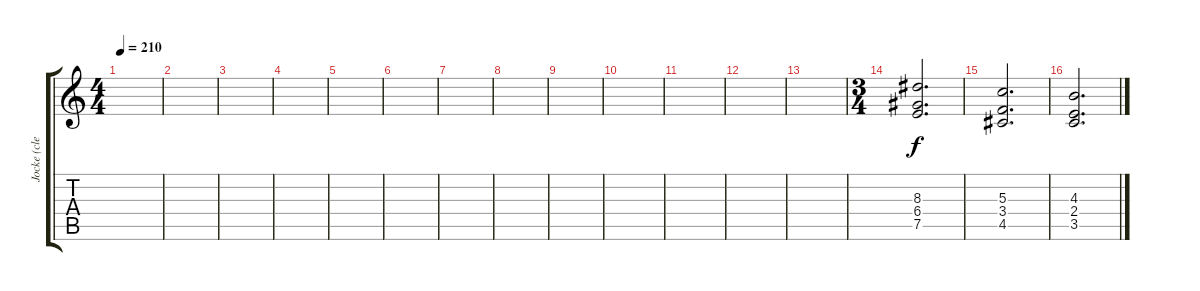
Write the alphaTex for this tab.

\track ("Jocke (clean)" "Jocke (cle") {instrument acousticguitarsteel}
\staff {score tabs}
\tuning (E4 B3 G3 D3 A2 D2) {hide}
\ts (4 4)
\tempo 210
\clef g2
\ks c
|
|
|
|
|
|
|
|
|
|
|
|
|
\ts (3 4)
(8.3 6.4 7.5).2{d} |
(5.3 3.4 4.5).2{d} |
(4.3 2.4 3.5).2{d}
